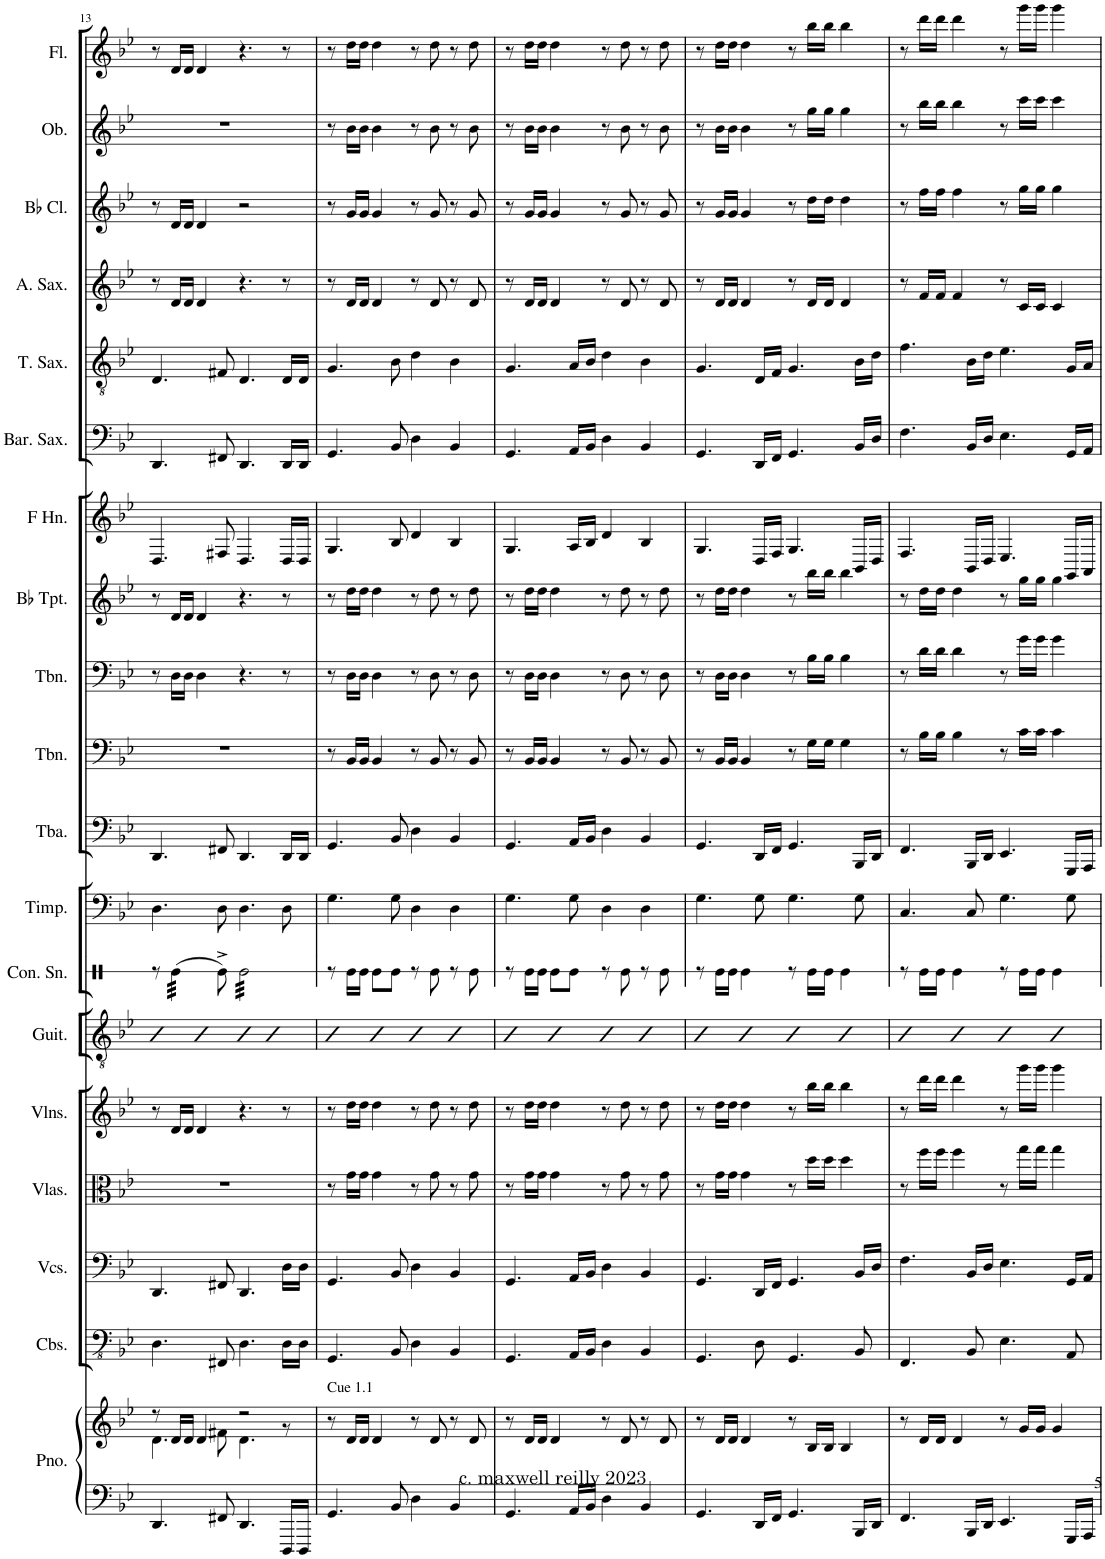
**kern	**kern	**kern	**kern	**kern	**kern	**kern	**kern	**kern	**kern	**kern	**kern	**kern	**kern	**kern	**kern	**kern	**kern	**kern	**kern
*part19	*part19	*part18	*part17	*part16	*part15	*part14	*part13	*part12	*part11	*part10	*part9	*part8	*part7	*part6	*part5	*part4	*part3	*part2	*part1
*staff20	*staff19	*staff18	*staff17	*staff16	*staff15	*staff14	*staff13	*staff12	*staff11	*staff10	*staff9	*staff8	*staff7	*staff6	*staff5	*staff4	*staff3	*staff2	*staff1
*I"Piano	*	*I"Contrabasses	*I"Violoncellos	*I"Violas	*I"Violins	*I"Acoustic Guitar	*I"Concert Snare Drum	*I"Timpani	*I"Tuba	*I"Trombone	*I"Trombone	*I"Bb Trumpet	*I"Horn in F	*I"Baritone Saxophone	*I"Tenor Saxophone	*I"Alto Saxophone	*I"Bb Clarinet	*I"Oboe	*I"Flute
*I'Pno.	*	*I'Cbs.	*I'Vcs.	*I'Vlas.	*I'Vlns.	*I'Guit.	*I'Con. Sn.	*I'Timp.	*I'Tba.	*I'Tbn.	*I'Tbn.	*I'Bb Tpt.	*	*I'Bar. Sax.	*I'T. Sax.	*I'A. Sax.	*I'Bb Cl.	*I'Ob.	*I'Fl.
!!LO:PB:g=z
*clefF4	*clefG2	*clefFv4	*clefF4	*clefC3	*clefG2	*clefGv2	*clefX	*clefF4	*clefF4	*clefF4	*clefF4	*clefG2	*clefG2	*clefF4	*clefGv2	*clefG2	*clefG2	*clefG2	*clefG2
*	*	*	*	*	*	*	*	*	*	*	*	*Trd1c2	*Trd4c7	*Trd12c21	*Trd8c14	*Trd5c9	*Trd1c2	*	*
*k[b-e-]	*k[b-e-]	*k[b-e-]	*k[b-e-]	*k[b-e-]	*k[b-e-]	*k[b-e-]	*k[]	*k[b-e-]	*k[b-e-]	*k[b-e-]	*k[b-e-]	*k[b-e-]	*k[b-e-]	*k[b-e-]	*k[b-e-]	*k[b-e-]	*k[b-e-]	*k[b-e-]	*k[b-e-]
*M4/4	*M4/4	*M4/4	*M4/4	*M4/4	*M4/4	*M4/4	*M4/4	*M4/4	*M4/4	*M4/4	*M4/4	*M4/4	*M4/4	*M4/4	*M4/4	*M4/4	*M4/4	*M4/4	*M4/4
=13	=13	=13	=13	=13	=13	=13	=13	=13	=13	=13	=13	=13	=13	=13	=13	=13	=13	=13	=13
*	*^	*	*	*	*	*	*	*	*	*	*	*	*	*	*	*	*	*	*
4.DD/	8r	4.d\	4.DD\	4.DD/	1r	8r	4B-	8r	4.D\	4.DD/	1r	8r	8r	4.D/	4.DD/	4.D/	8r	8r	1r	8r
*	*	*	*	*	*	*	*	*tremolo	*	*	*	*	*	*	*	*	*	*	*	*
.	16d/LL	.	.	.	.	16d/LL	.	(32Re\LLL	.	.	.	16D\LL	16d/LL	.	.	.	16d/LL	16d/LL	.	16d/LL
.	.	.	.	.	.	.	.	(32Re\	.	.	.	.	.	.	.	.	.	.	.	.
.	16d/JJ	.	.	.	.	16d/JJ	.	(32Re\	.	.	.	16D\JJ	16d/JJ	.	.	.	16d/JJ	16d/JJ	.	16d/JJ
.	.	.	.	.	.	.	.	(32Re\	.	.	.	.	.	.	.	.	.	.	.	.
.	4d/	.	.	.	.	4d/	4B-	(32Re\	.	.	.	4D\	4d/	.	.	.	4d/	4d/	.	4d/
.	.	.	.	.	.	.	.	(32Re\	.	.	.	.	.	.	.	.	.	.	.	.
.	.	.	.	.	.	.	.	(32Re\	.	.	.	.	.	.	.	.	.	.	.	.
.	.	.	.	.	.	.	.	(32Re\JJJ	.	.	.	.	.	.	.	.	.	.	.	.
*	*	*	*	*	*	*	*	*Xtremolo	*	*	*	*	*	*	*	*	*	*	*	*
8FF#X/	.	8f#X\	8FFF#X/	8FF#X/	.	.	.	8Re^\)	8D\	8FF#X/	.	.	.	8F#X/	8FF#X/	8F#X/	.	.	.	.
*	*	*	*	*	*	*	*	*tremolo	*	*	*	*	*	*	*	*	*	*	*	*
4.DD/	2r	4.d\	4.DD\	4.DD/	.	4.r	4B-	32Re\LLL	4.D\	4.DD/	.	4.r	4.r	4.D/	4.DD/	4.D/	4.r	2r	.	4.r
.	.	.	.	.	.	.	.	32Re\	.	.	.	.	.	.	.	.	.	.	.	.
.	.	.	.	.	.	.	.	32Re\	.	.	.	.	.	.	.	.	.	.	.	.
.	.	.	.	.	.	.	.	32Re\	.	.	.	.	.	.	.	.	.	.	.	.
.	.	.	.	.	.	.	.	32Re\	.	.	.	.	.	.	.	.	.	.	.	.
.	.	.	.	.	.	.	.	32Re\	.	.	.	.	.	.	.	.	.	.	.	.
.	.	.	.	.	.	.	.	32Re\	.	.	.	.	.	.	.	.	.	.	.	.
.	.	.	.	.	.	.	.	32Re\	.	.	.	.	.	.	.	.	.	.	.	.
.	.	.	.	.	.	.	4B-	32Re\	.	.	.	.	.	.	.	.	.	.	.	.
.	.	.	.	.	.	.	.	32Re\	.	.	.	.	.	.	.	.	.	.	.	.
.	.	.	.	.	.	.	.	32Re\	.	.	.	.	.	.	.	.	.	.	.	.
.	.	.	.	.	.	.	.	32Re\	.	.	.	.	.	.	.	.	.	.	.	.
16DDD/LL	.	8r	16DD\LL	16D\LL	.	8r	.	32Re\	8D\	16DD/LL	.	8r	8r	16D/LL	16DD/LL	16D/LL	8r	.	.	8r
.	.	.	.	.	.	.	.	32Re\	.	.	.	.	.	.	.	.	.	.	.	.
16DDD/JJ	.	.	16DD\JJ	16D\JJ	.	.	.	32Re\	.	16DD/JJ	.	.	.	16D/JJ	16DD/JJ	16D/JJ	.	.	.	.
.	.	.	.	.	.	.	.	32Re\JJJ	.	.	.	.	.	.	.	.	.	.	.	.
*	*	*	*	*	*	*	*	*Xtremolo	*	*	*	*	*	*	*	*	*	*	*	*
*	*v	*v	*	*	*	*	*	*	*	*	*	*	*	*	*	*	*	*	*	*
=14	=14	=14	=14	=14	=14	=14	=14	=14	=14	=14	=14	=14	=14	=14	=14	=14	=14	=14	=14
!	!LO:TX:a:t=Cue 1.1	!	!	!	!	!	!	!	!	!	!	!	!	!	!	!	!	!	!
4.GG/	8r	4.GGG/	4.GG/	8r	8r	4B-	8r	4.G\	4.GG/	8r	8r	8r	4.G/	4.GG/	4.G/	8r	8r	8r	8r
.	16d/LL	.	.	16g\LL	16dd\LL	.	16Re\LL	.	.	16BB-/LL	16D\LL	16dd\LL	.	.	.	16d/LL	16g/LL	16b-\LL	16dd\LL
.	16d/JJ	.	.	16g\JJ	16dd\JJ	.	16Re\JJ	.	.	16BB-/JJ	16D\JJ	16dd\JJ	.	.	.	16d/JJ	16g/JJ	16b-\JJ	16dd\JJ
.	4d/	.	.	4g\	4dd\	4B-	8Re\L	.	.	4BB-/	4D\	4dd\	.	.	.	4d/	4g/	4b-\	4dd\
8BB-/	.	8BBB-/	8BB-/	.	.	.	8Re\J	8G\	8BB-/	.	.	.	8B-/	8BB-/	8B-\	.	.	.	.
4D\	8r	4DD\	4D\	8r	8r	4B-	8r	4D\	4D\	8r	8r	8r	4d/	4D\	4d\	8r	8r	8r	8r
.	8d/	.	.	8g\	8dd\	.	8Re\	.	.	8BB-/	8D\	8dd\	.	.	.	8d/	8g/	8b-\	8dd\
4BB-/	8r	4BBB-/	4BB-/	8r	8r	4B-	8r	4D\	4BB-/	8r	8r	8r	4B-/	4BB-/	4B-\	8r	8r	8r	8r
.	8d/	.	.	8g\	8dd\	.	8Re\	.	.	8BB-/	8D\	8dd\	.	.	.	8d/	8g/	8b-\	8dd\
=15	=15	=15	=15	=15	=15	=15	=15	=15	=15	=15	=15	=15	=15	=15	=15	=15	=15	=15	=15
4.GG/	8r	4.GGG/	4.GG/	8r	8r	4B-	8r	4.G\	4.GG/	8r	8r	8r	4.G/	4.GG/	4.G/	8r	8r	8r	8r
.	16d/LL	.	.	16g\LL	16dd\LL	.	16Re\LL	.	.	16BB-/LL	16D\LL	16dd\LL	.	.	.	16d/LL	16g/LL	16b-\LL	16dd\LL
.	16d/JJ	.	.	16g\JJ	16dd\JJ	.	16Re\JJ	.	.	16BB-/JJ	16D\JJ	16dd\JJ	.	.	.	16d/JJ	16g/JJ	16b-\JJ	16dd\JJ
.	4d/	.	.	4g\	4dd\	4B-	8Re\L	.	.	4BB-/	4D\	4dd\	.	.	.	4d/	4g/	4b-\	4dd\
16AA/LL	.	16AAA/LL	16AA/LL	.	.	.	8Re\J	8G\	16AA/LL	.	.	.	16A/LL	16AA/LL	16A/LL	.	.	.	.
16BB-/JJ	.	16BBB-/JJ	16BB-/JJ	.	.	.	.	.	16BB-/JJ	.	.	.	16B-/JJ	16BB-/JJ	16B-/JJ	.	.	.	.
4D\	8r	4DD\	4D\	8r	8r	4B-	8r	4D\	4D\	8r	8r	8r	4d/	4D\	4d\	8r	8r	8r	8r
.	8d/	.	.	8g\	8dd\	.	8Re\	.	.	8BB-/	8D\	8dd\	.	.	.	8d/	8g/	8b-\	8dd\
4BB-/	8r	4BBB-/	4BB-/	8r	8r	4B-	8r	4D\	4BB-/	8r	8r	8r	4B-/	4BB-/	4B-\	8r	8r	8r	8r
.	8d/	.	.	8g\	8dd\	.	8Re\	.	.	8BB-/	8D\	8dd\	.	.	.	8d/	8g/	8b-\	8dd\
=16	=16	=16	=16	=16	=16	=16	=16	=16	=16	=16	=16	=16	=16	=16	=16	=16	=16	=16	=16
4.GG/	8r	4.GGG/	4.GG/	8r	8r	4B-	8r	4.G\	4.GG/	8r	8r	8r	4.G/	4.GG/	4.G/	8r	8r	8r	8r
.	16d/LL	.	.	16g\LL	16dd\LL	.	16Re\LL	.	.	16BB-/LL	16D\LL	16dd\LL	.	.	.	16d/LL	16g/LL	16b-\LL	16dd\LL
.	16d/JJ	.	.	16g\JJ	16dd\JJ	.	16Re\JJ	.	.	16BB-/JJ	16D\JJ	16dd\JJ	.	.	.	16d/JJ	16g/JJ	16b-\JJ	16dd\JJ
.	4d/	.	.	4g\	4dd\	4B-	4Re\	.	.	4BB-/	4D\	4dd\	.	.	.	4d/	4g/	4b-\	4dd\
16DD/LL	.	8DD\	16DD/LL	.	.	.	.	8G\	16DD/LL	.	.	.	16D/LL	16DD/LL	16D/LL	.	.	.	.
16FF/JJ	.	.	16FF/JJ	.	.	.	.	.	16FF/JJ	.	.	.	16F/JJ	16FF/JJ	16F/JJ	.	.	.	.
4.GG/	8r	4.GGG/	4.GG/	8r	8r	4B-	8r	4.G\	4.GG/	8r	8r	8r	4.G/	4.GG/	4.G/	8r	8r	8r	8r
.	16B-/LL	.	.	16dd\LL	16bb-\LL	.	16Re\LL	.	.	16G\LL	16B-\LL	16bb-\LL	.	.	.	16d/LL	16dd\LL	16gg\LL	16bb-\LL
.	16B-/JJ	.	.	16dd\JJ	16bb-\JJ	.	16Re\JJ	.	.	16G\JJ	16B-\JJ	16bb-\JJ	.	.	.	16d/JJ	16dd\JJ	16gg\JJ	16bb-\JJ
.	4B-/	.	.	4dd\	4bb-\	4B-	4Re\	.	.	4G\	4B-\	4bb-\	.	.	.	4d/	4dd\	4gg\	4bb-\
16BBB-/LL	.	8BBB-/	16BB-/LL	.	.	.	.	8G\	16BBB-/LL	.	.	.	16BB-/LL	16BB-/LL	16B-\LL	.	.	.	.
16DD/JJ	.	.	16D/JJ	.	.	.	.	.	16DD/JJ	.	.	.	16D/JJ	16D/JJ	16d\JJ	.	.	.	.
=17	=17	=17	=17	=17	=17	=17	=17	=17	=17	=17	=17	=17	=17	=17	=17	=17	=17	=17	=17
4.FF/	8r	4.FFF/	4.F\	8r	8r	4B-	8r	4.C/	4.FF/	8r	8r	8r	4.F/	4.F\	4.f\	8r	8r	8r	8r
.	16d/LL	.	.	16ff\LL	16ddd\LL	.	16Re\LL	.	.	16B-\LL	16d\LL	16dd\LL	.	.	.	16f/LL	16ff\LL	16bb-\LL	16ddd\LL
.	16d/JJ	.	.	16ff\JJ	16ddd\JJ	.	16Re\JJ	.	.	16B-\JJ	16d\JJ	16dd\JJ	.	.	.	16f/JJ	16ff\JJ	16bb-\JJ	16ddd\JJ
.	4d/	.	.	4ff\	4ddd\	4B-	4Re\	.	.	4B-\	4d\	4dd\	.	.	.	4f/	4ff\	4bb-\	4ddd\
16BBB-/LL	.	8BBB-/	16BB-/LL	.	.	.	.	8C/	16BBB-/LL	.	.	.	16BB-/LL	16BB-/LL	16B-\LL	.	.	.	.
16DD/JJ	.	.	16D/JJ	.	.	.	.	.	16DD/JJ	.	.	.	16D/JJ	16D/JJ	16d\JJ	.	.	.	.
4.EE-/	8r	4.EE-\	4.E-\	8r	8r	4B-	8r	4.G\	4.EE-/	8r	8r	8r	4.E-/	4.E-\	4.e-\	8r	8r	8r	8r
.	16g/LL	.	.	16gg\LL	16ggg\LL	.	16Re\LL	.	.	16c\LL	16g\LL	16gg\LL	.	.	.	16c/LL	16gg\LL	16ccc\LL	16ggg\LL
.	16g/JJ	.	.	16gg\JJ	16ggg\JJ	.	16Re\JJ	.	.	16c\JJ	16g\JJ	16gg\JJ	.	.	.	16c/JJ	16gg\JJ	16ccc\JJ	16ggg\JJ
.	4g/	.	.	4gg\	4ggg\	4B-	4Re\	.	.	4c\	4g\	4gg\	.	.	.	4c/	4gg\	4ccc\	4ggg\
16GGG/LL	.	8AAA/	16GG/LL	.	.	.	.	8G\	16GGG/LL	.	.	.	16GG/LL	16GG/LL	16G/LL	.	.	.	.
16AAA/JJ	.	.	16AA/JJ	.	.	.	.	.	16AAA/JJ	.	.	.	16AA/JJ	16AA/JJ	16A/JJ	.	.	.	.
=	=	=	=	=	=	=	=	=	=	=	=	=	=	=	=	=	=	=	=
*-	*-	*-	*-	*-	*-	*-	*-	*-	*-	*-	*-	*-	*-	*-	*-	*-	*-	*-	*-
